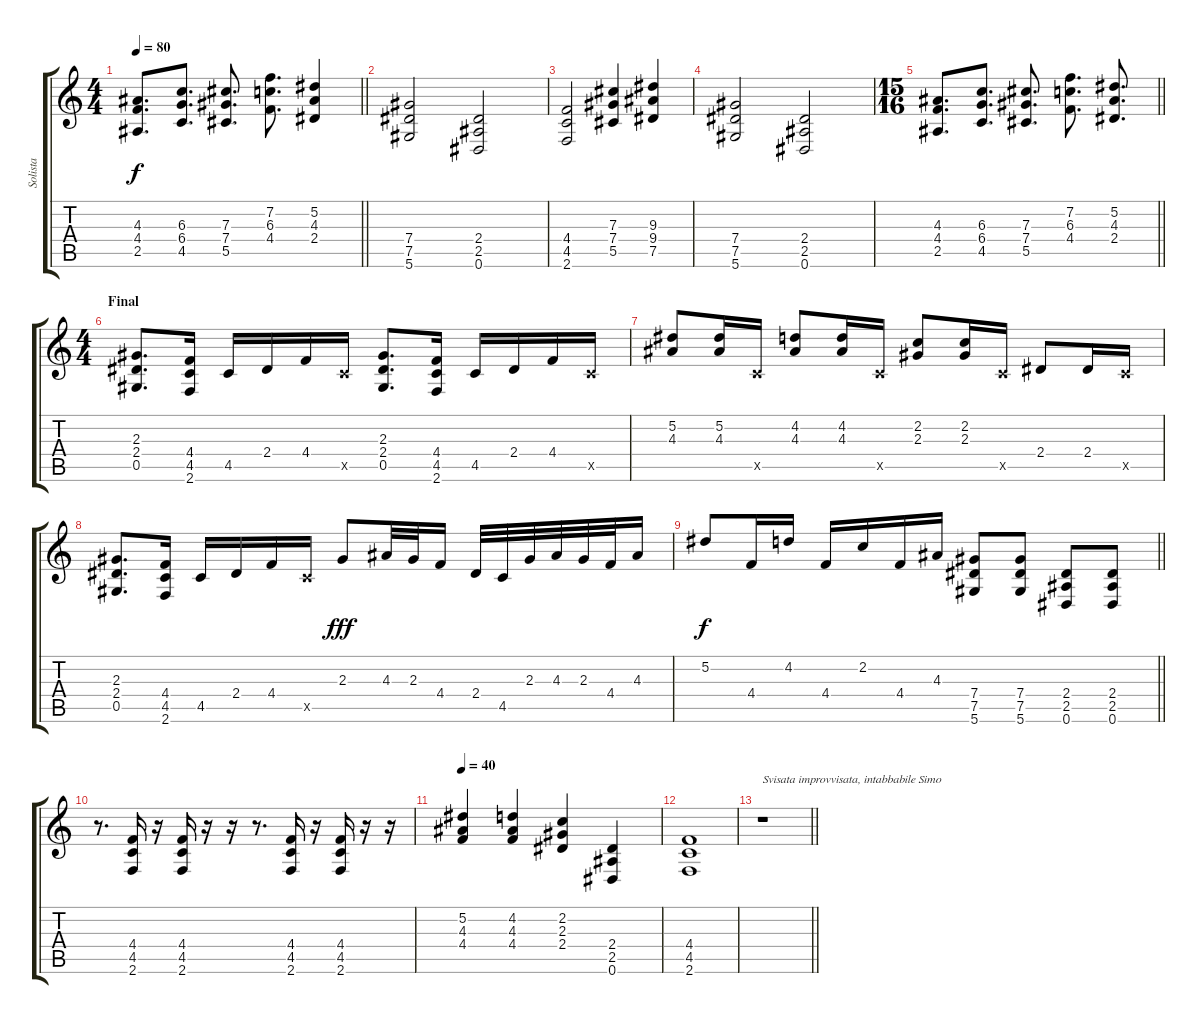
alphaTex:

\track ("Solista" "Solista") {instrument overdrivenguitar}
\staff {score tabs}
\tuning (Eb4 Bb3 Gb3 Db3 Ab2 Eb2) {hide}
\ts (4 4)
\tempo 80
\clef g2
\barLineRight lightlight
\ks c
(4.3 4.4 2.5).8{d dy f} (6.3 6.4 4.5).8{d} (7.3 7.4 5.5).8{d} (7.2 6.3 4.4).8{d} (5.2 4.3 2.4).4 |
(7.4 7.5 5.6).2 (2.4 2.5 0.6).2 |
(4.4 4.5 2.6).2 (7.3 7.4 5.5).4 (9.3 9.4 7.5).4 |
(7.4 7.5 5.6).2 (2.4 2.5 0.6).2 |
\ts (15 16)
\barLineRight lightlight
(4.3 4.4 2.5).8{d} (6.3 6.4 4.5).8{d} (7.3 7.4 5.5).8{d} (7.2 6.3 4.4).8{d} (5.2 4.3 2.4).8{d} |
\ts (4 4)
\section ("" "Final")
(2.3 2.4 0.5).8{d} (4.4 4.5 2.6).16 4.5.16 2.4.16 4.4.16 4.5{x}.16 (2.3 2.4 0.5).8{d} (4.4 4.5 2.6).16 4.5.16 2.4.16 4.4.16 4.5{x}.16 |
(5.2 4.3).8 (5.2 4.3).16 4.5{x}.16 (4.2 4.3).8 (4.2 4.3).16 4.5{x}.16 (2.2 2.3).8 (2.2 2.3).16 4.5{x}.16 2.4.8 2.4.16 4.5{x}.16 |
(2.3 2.4 0.5).8{d} (4.4 4.5 2.6).16 4.5.16 2.4.16 4.4.16 4.5{x}.16 2.3.8{dy fff} 4.3.32 2.3.32 4.4.16 2.4.32 4.5.32 2.3.32 4.3.32 2.3.32 4.4.32 4.3.16 |
\barLineRight lightlight
5.2.8{dy f} 4.4.16 4.2.16 4.4.16 2.2.16 4.4.16 4.3.16 (7.4 7.5 5.6).8 (7.4 7.5 5.6).8 (2.4 2.5 0.6).8 (2.4 2.5 0.6).8 |
r.8{d} (4.4 4.5 2.6).16 r.16 (4.4 4.5 2.6).16 r.16 r.16 r.8{d} (4.4 4.5 2.6).16 r.16 (4.4 4.5 2.6).16 r.16 r.16 |
\tempo 40
(5.2 4.3 4.4).4 (4.2 4.3 4.4).4 (2.2 2.3 2.4).4 (2.4 2.5 0.6).4 |
(4.4 4.5 2.6).1 |
\barLineRight lightlight
r.1{txt "Svisata improvvisata, intabbabile Simo"}
